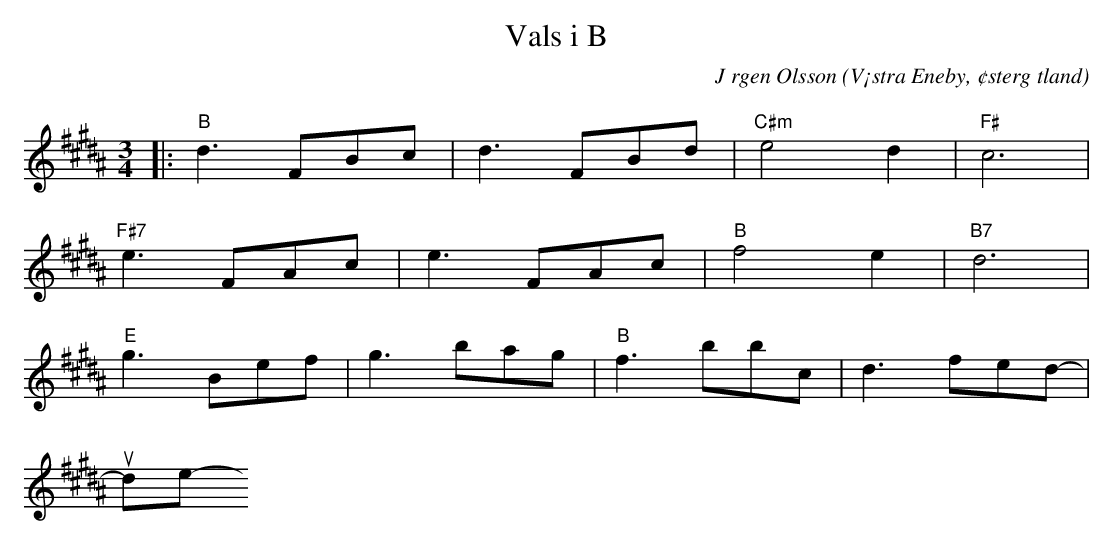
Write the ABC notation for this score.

X:1
T:Vals i B
C:J rgen Olsson
O:V¡stra Eneby, ¢sterg tland
Q:160
M:3/4
L:1/8
K:B
|:"B" d3 FBc|d3 FBd|"C#m" e4d2|"F#" c6 |
"F#7" e3 FAc|e3 FAc |"B" f4e2|"B7"d6 |
"E" g3 Bef|g3 bag |"B" f3 bbc|d3 fed |
- under konstruktion -
